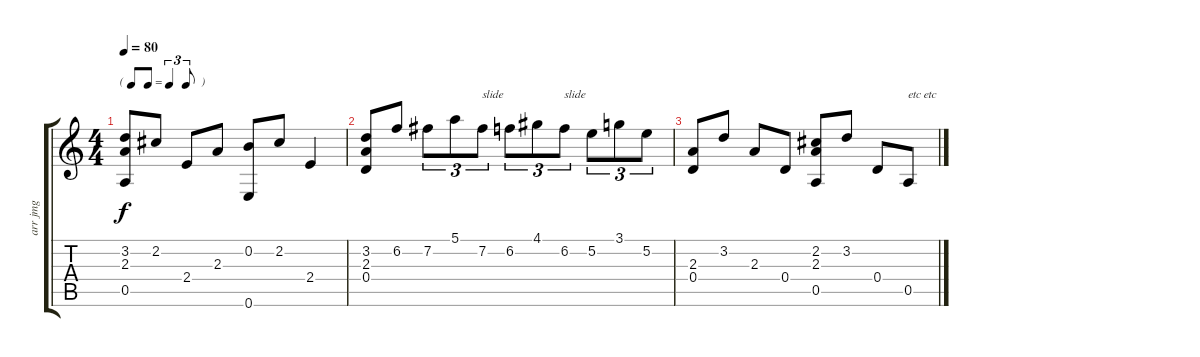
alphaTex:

\track ("arr jmg" "arr jmg") {instrument acousticguitarnylon}
\staff {score tabs}
\tuning (E4 B3 G3 D3 A2 E2) {hide}
\ts (4 4)
\tf triplet8th
\tempo 80
\clef g2
\ks c
(3.2 2.3 0.5).8{dy f} 2.2.8 2.4.8 2.3.8 (0.2 0.6).8 2.2.8 2.4.4 |
(3.2 2.3 0.4).8 6.2.8 7.2.8{tu (3 2)} 5.1.8{tu (3 2)} 7.2.8{tu (3 2) txt "slide"} 6.2.8{tu (3 2)} 4.1.8{tu (3 2)} 6.2.8{tu (3 2) txt "slide"} 5.2.8{tu (3 2)} 3.1.8{tu (3 2)} 5.2.8{tu (3 2)} |
(2.3 0.4).8 3.2.8 2.3.8 0.4.8 (2.2 2.3 0.5).8 3.2.8 0.4.8 0.5.8{txt "etc etc"}
